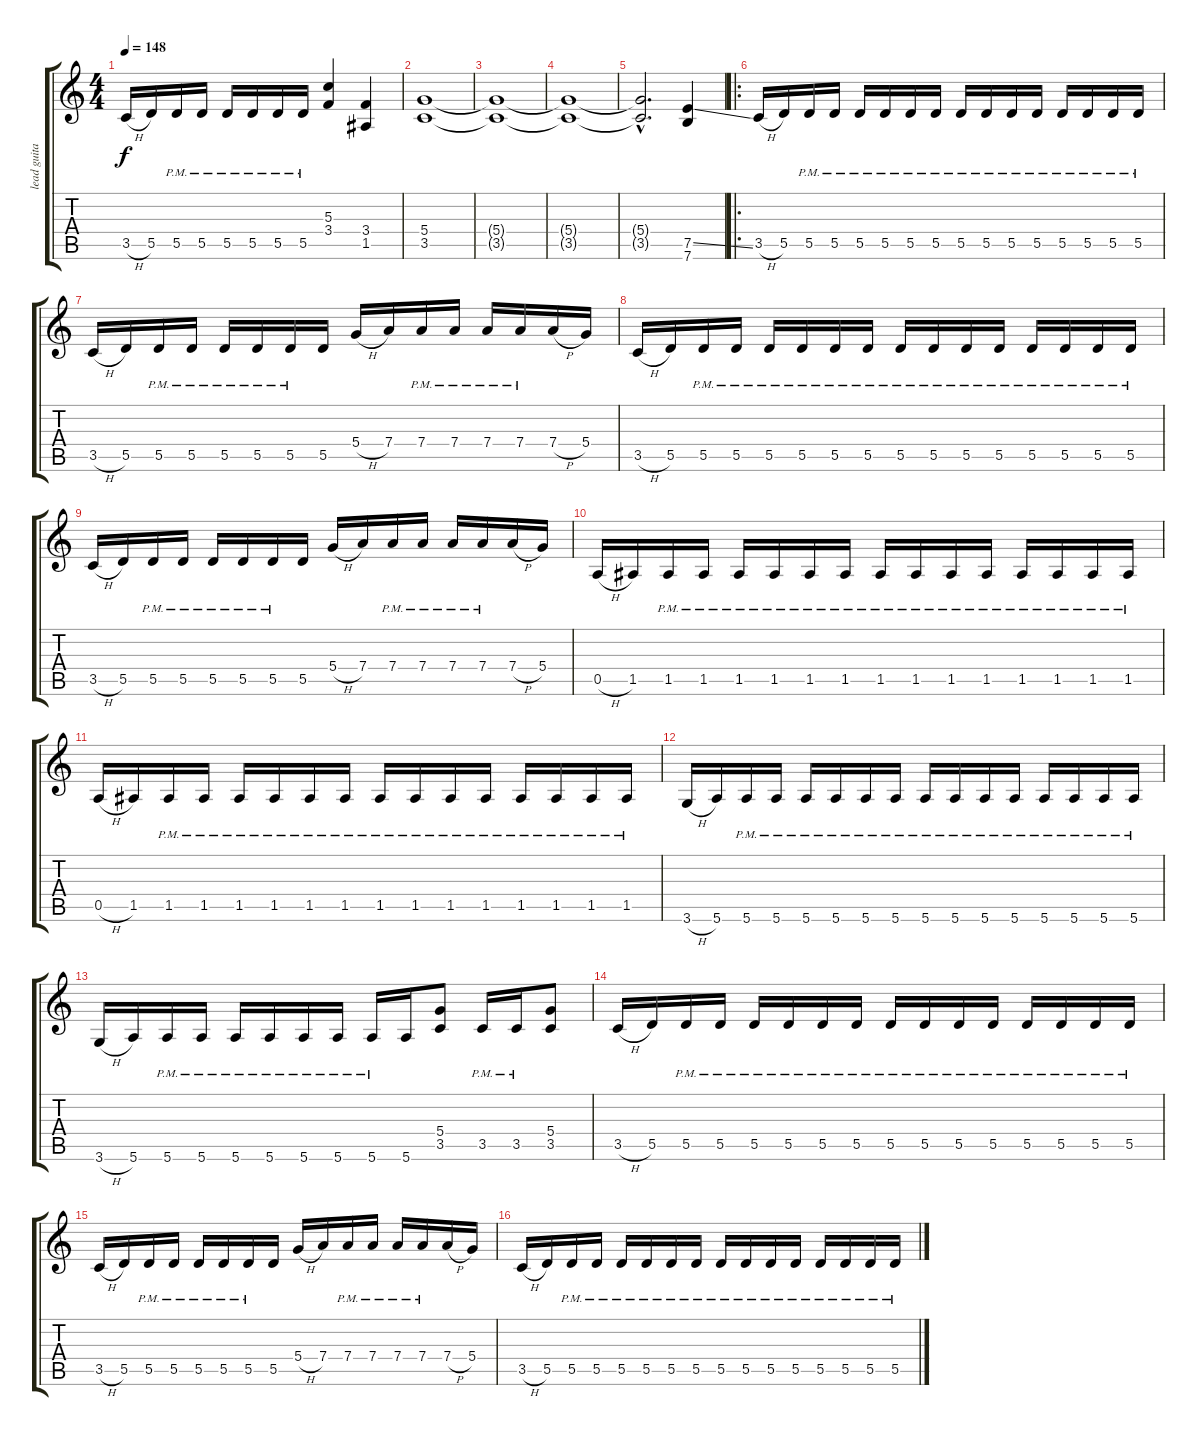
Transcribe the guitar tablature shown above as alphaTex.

\track ("lead guitar" "lead guita") {instrument distortionguitar}
\staff {score tabs}
\tuning (E4 B3 G3 D3 A2 E2) {hide}
\ts (4 4)
\tempo 148
\clef g2
\ks c
3.5{h}.16{dy f} 5.5.16 5.5{pm}.16 5.5{pm}.16 5.5{pm}.16 5.5{pm}.16 5.5{pm}.16 5.5{pm}.16 (5.3 3.4).4 (3.4 1.5).4 |
(5.4 3.5).1 |
(5.4{t} 3.5{t}).1 |
(5.4{t} 3.5{t}).1 |
(5.4{hac t} 3.5{hac t}).2{d} (7.5{ss} 7.6).4 |
\ro
3.5{h}.16 5.5.16 5.5{pm}.16 5.5{pm}.16 5.5{pm}.16 5.5{pm}.16 5.5{pm}.16 5.5{pm}.16 5.5{pm}.16 5.5{pm}.16 5.5{pm}.16 5.5{pm}.16 5.5{pm}.16 5.5{pm}.16 5.5{pm}.16 5.5{pm}.16 |
3.5{h}.16 5.5.16 5.5{pm}.16 5.5{pm}.16 5.5{pm}.16 5.5{pm}.16 5.5{pm}.16 5.5.16 5.4{h}.16 7.4.16 7.4{pm}.16 7.4{pm}.16 7.4{pm}.16 7.4{pm}.16 7.4{h}.16 5.4.16 |
3.5{h}.16 5.5.16 5.5{pm}.16 5.5{pm}.16 5.5{pm}.16 5.5{pm}.16 5.5{pm}.16 5.5{pm}.16 5.5{pm}.16 5.5{pm}.16 5.5{pm}.16 5.5{pm}.16 5.5{pm}.16 5.5{pm}.16 5.5{pm}.16 5.5{pm}.16 |
3.5{h}.16 5.5.16 5.5{pm}.16 5.5{pm}.16 5.5{pm}.16 5.5{pm}.16 5.5{pm}.16 5.5.16 5.4{h}.16 7.4.16 7.4{pm}.16 7.4{pm}.16 7.4{pm}.16 7.4{pm}.16 7.4{h}.16 5.4.16 |
0.5{h}.16 1.5.16 1.5{pm}.16 1.5{pm}.16 1.5{pm}.16 1.5{pm}.16 1.5{pm}.16 1.5{pm}.16 1.5{pm}.16 1.5{pm}.16 1.5{pm}.16 1.5{pm}.16 1.5{pm}.16 1.5{pm}.16 1.5{pm}.16 1.5{pm}.16 |
0.5{h}.16 1.5.16 1.5{pm}.16 1.5{pm}.16 1.5{pm}.16 1.5{pm}.16 1.5{pm}.16 1.5{pm}.16 1.5{pm}.16 1.5{pm}.16 1.5{pm}.16 1.5{pm}.16 1.5{pm}.16 1.5{pm}.16 1.5{pm}.16 1.5{pm}.16 |
3.6{h}.16 5.6.16 5.6{pm}.16 5.6{pm}.16 5.6{pm}.16 5.6{pm}.16 5.6{pm}.16 5.6{pm}.16 5.6{pm}.16 5.6{pm}.16 5.6{pm}.16 5.6{pm}.16 5.6{pm}.16 5.6{pm}.16 5.6{pm}.16 5.6{pm}.16 |
3.6{h}.16 5.6.16 5.6{pm}.16 5.6{pm}.16 5.6{pm}.16 5.6{pm}.16 5.6{pm}.16 5.6{pm}.16 5.6{pm}.16 5.6.16 (5.4 3.5).8 3.5{pm}.16 3.5{pm}.16 (5.4 3.5).8 |
3.5{h}.16 5.5.16 5.5{pm}.16 5.5{pm}.16 5.5{pm}.16 5.5{pm}.16 5.5{pm}.16 5.5{pm}.16 5.5{pm}.16 5.5{pm}.16 5.5{pm}.16 5.5{pm}.16 5.5{pm}.16 5.5{pm}.16 5.5{pm}.16 5.5{pm}.16 |
3.5{h}.16 5.5.16 5.5{pm}.16 5.5{pm}.16 5.5{pm}.16 5.5{pm}.16 5.5{pm}.16 5.5.16 5.4{h}.16 7.4.16 7.4{pm}.16 7.4{pm}.16 7.4{pm}.16 7.4{pm}.16 7.4{h}.16 5.4.16 |
3.5{h}.16 5.5.16 5.5{pm}.16 5.5{pm}.16 5.5{pm}.16 5.5{pm}.16 5.5{pm}.16 5.5{pm}.16 5.5{pm}.16 5.5{pm}.16 5.5{pm}.16 5.5{pm}.16 5.5{pm}.16 5.5{pm}.16 5.5{pm}.16 5.5{pm}.16
